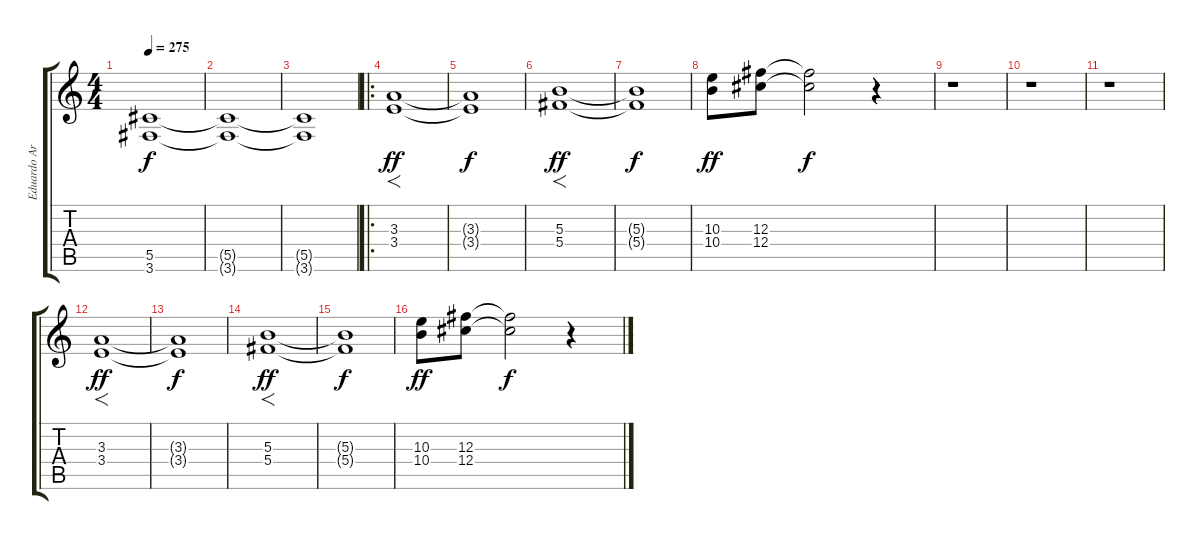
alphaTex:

\track ("Eduardo Ardanuy" "Eduardo Ar") {instrument distortionguitar}
\staff {score tabs}
\tuning (Eb4 Bb3 Gb3 Db3 Ab2 Eb2) {hide}
\ts (4 4)
\tempo 275
\clef g2
\ks c
(5.5{t} 3.6{t}).1{dy f} |
(5.5{t} 3.6{t}).1 |
(5.5{t} 3.6{t}).1 |
\ro
(3.3 3.4).1{f dy ff} |
(3.3{t} 3.4{t}).1{dy f} |
(5.3 5.4).1{f dy ff} |
(5.3{t} 5.4{t}).1{dy f} |
(10.3 10.4).8{dy ff} (12.3 12.4).8 (12.3{t} 12.4{t}).2{dy f} r.4 |
r.1 |
r.1 |
r.1 |
(3.3 3.4).1{f dy ff} |
(3.3{t} 3.4{t}).1{dy f} |
(5.3 5.4).1{f dy ff} |
(5.3{t} 5.4{t}).1{dy f} |
(10.3 10.4).8{dy ff} (12.3 12.4).8 (12.3{t} 12.4{t}).2{dy f} r.4
